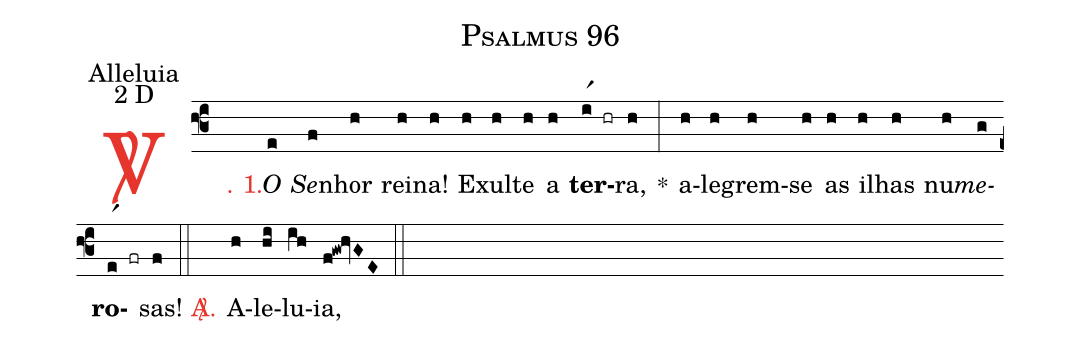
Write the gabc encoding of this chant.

name: Psalmus 96;
office-part: Alleluia;
mode: 2;
mode-differentia: D;
%%
(f3)

<c><sp>V/</sp>. 1.</c>() <i>O</i>(e) <i>Se</i>(f)nhor(h) rei(h)na!(h) E(h)xul(h)te(h) a(h) <b>ter</b>(ir1 hr)ra,(h) *(:) a(h)le(h)grem-(h)se(h) as(h) i(h)lhas(h) nu(h)<i>me</i>(g)<b>ro</b>(er1 fr)sas!(f)

(::)

<c><sp>A/</sp>.</c>() A(h)le(hi)lu(ih)ia,(f!gw!hvGE)

(::)
